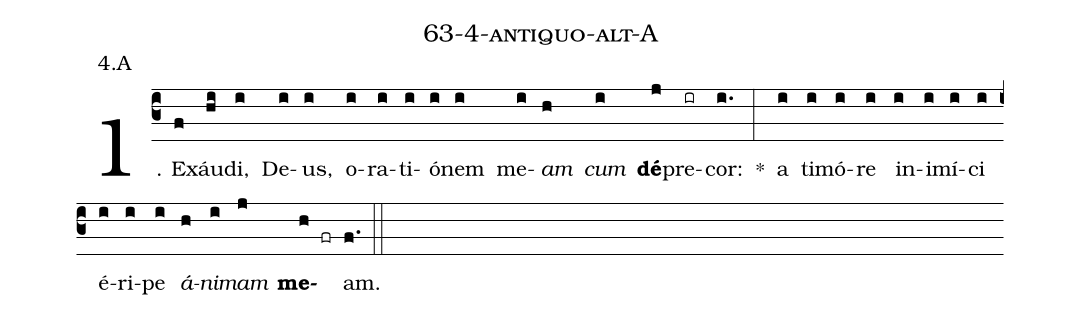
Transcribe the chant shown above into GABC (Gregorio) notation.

name: 63-4-antiquo-alt-A;
annotation: 4.A;
%%
(c3)1. Ex(f)áu(hi)di,(i) De(i)us,(i) o(i)ra(i)ti(i)ó(i)nem(i) me(i)<i>am</i>(h) <i>cum</i>(i) <b>dé</b>(j)pre(ir)cor:(i.) *(:) a(i) ti(i)mó(i)re(i) in(i)i(i)mí(i)ci(i) é(i)ri(i)pe(i) <i>á</i>(h)<i>ni</i>(i)<i>mam</i>(j) <b>me</b>(h fr)am.(f.) (::)
